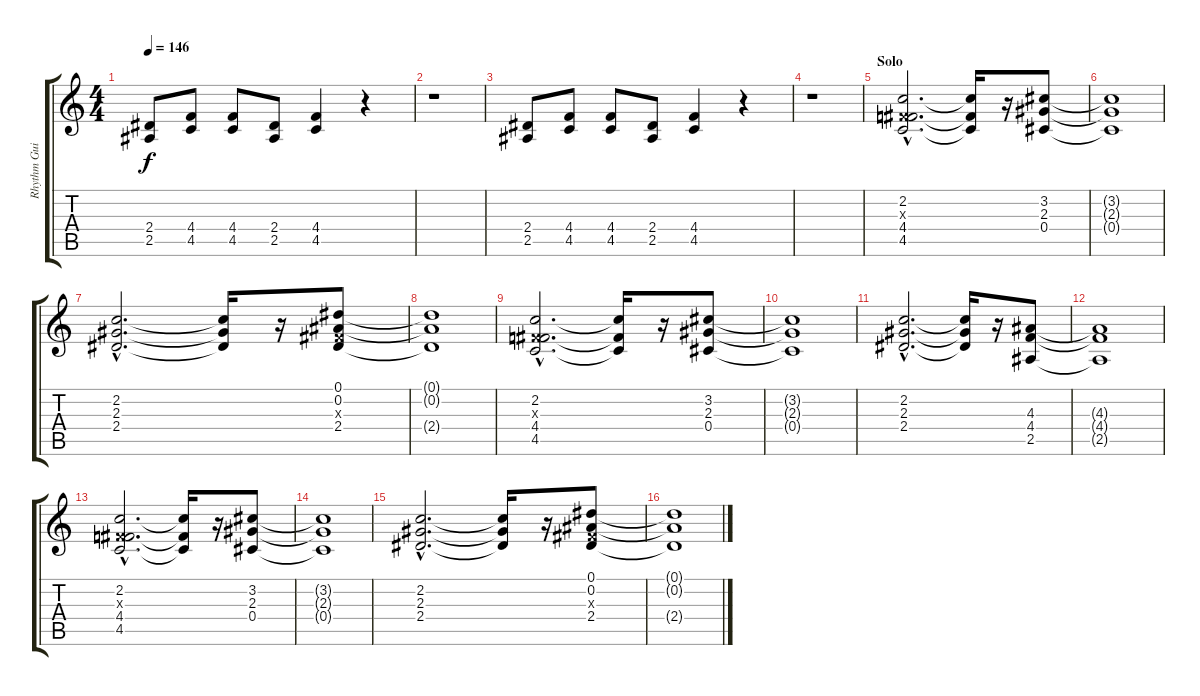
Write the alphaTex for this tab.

\track ("Rhythm Guitar" "Rhythm Gui") {instrument distortionguitar}
\staff {score tabs}
\tuning (Eb4 Bb3 Gb3 Db3 Ab2 Eb2) {hide}
\ts (4 4)
\tempo 146
\clef g2
\ks c
(2.4 2.5).8{dy f} (4.4 4.5).8 (4.4 4.5).8 (2.4 2.5).8 (4.4 4.5).4 r.4 |
r.1 |
(2.4 2.5).8 (4.4 4.5).8 (4.4 4.5).8 (2.4 2.5).8 (4.4 4.5).4 r.4 |
r.1 |
\section ("" "Solo")
(2.2{hac} 0.3{hac x} 4.4{hac} 4.5{hac}).2{d} (2.2{t} 4.4{t} 4.5{t}).16 r.16 (3.2 2.3 0.4).8 |
(3.2{t} 2.3{t} 0.4{t}).1 |
(2.2{hac} 2.3{hac} 2.4{hac}).2{d} (2.2{t} 2.3{t} 2.4{t}).16 r.16 (0.1 0.2 0.3{x} 2.4).8 |
(0.1{t} 0.2{t} 2.4{t}).1 |
(2.2{hac} 0.3{hac x} 4.4{hac} 4.5{hac}).2{d} (2.2{t} 4.4{t} 4.5{t}).16 r.16 (3.2 2.3 0.4).8 |
(3.2{t} 2.3{t} 0.4{t}).1 |
(2.2{hac} 2.3{hac} 2.4{hac}).2{d} (2.2{t} 2.3{t} 2.4{t}).16 r.16 (4.3 4.4 2.5).8 |
(4.3{t} 4.4{t} 2.5{t}).1 |
(2.2{hac} 0.3{hac x} 4.4{hac} 4.5{hac}).2{d} (2.2{t} 4.4{t} 4.5{t}).16 r.16 (3.2 2.3 0.4).8 |
(3.2{t} 2.3{t} 0.4{t}).1 |
(2.2{hac} 2.3{hac} 2.4{hac}).2{d} (2.2{t} 2.3{t} 2.4{t}).16 r.16 (0.1 0.2 0.3{x} 2.4).8 |
(0.1{t} 0.2{t} 2.4{t}).1
